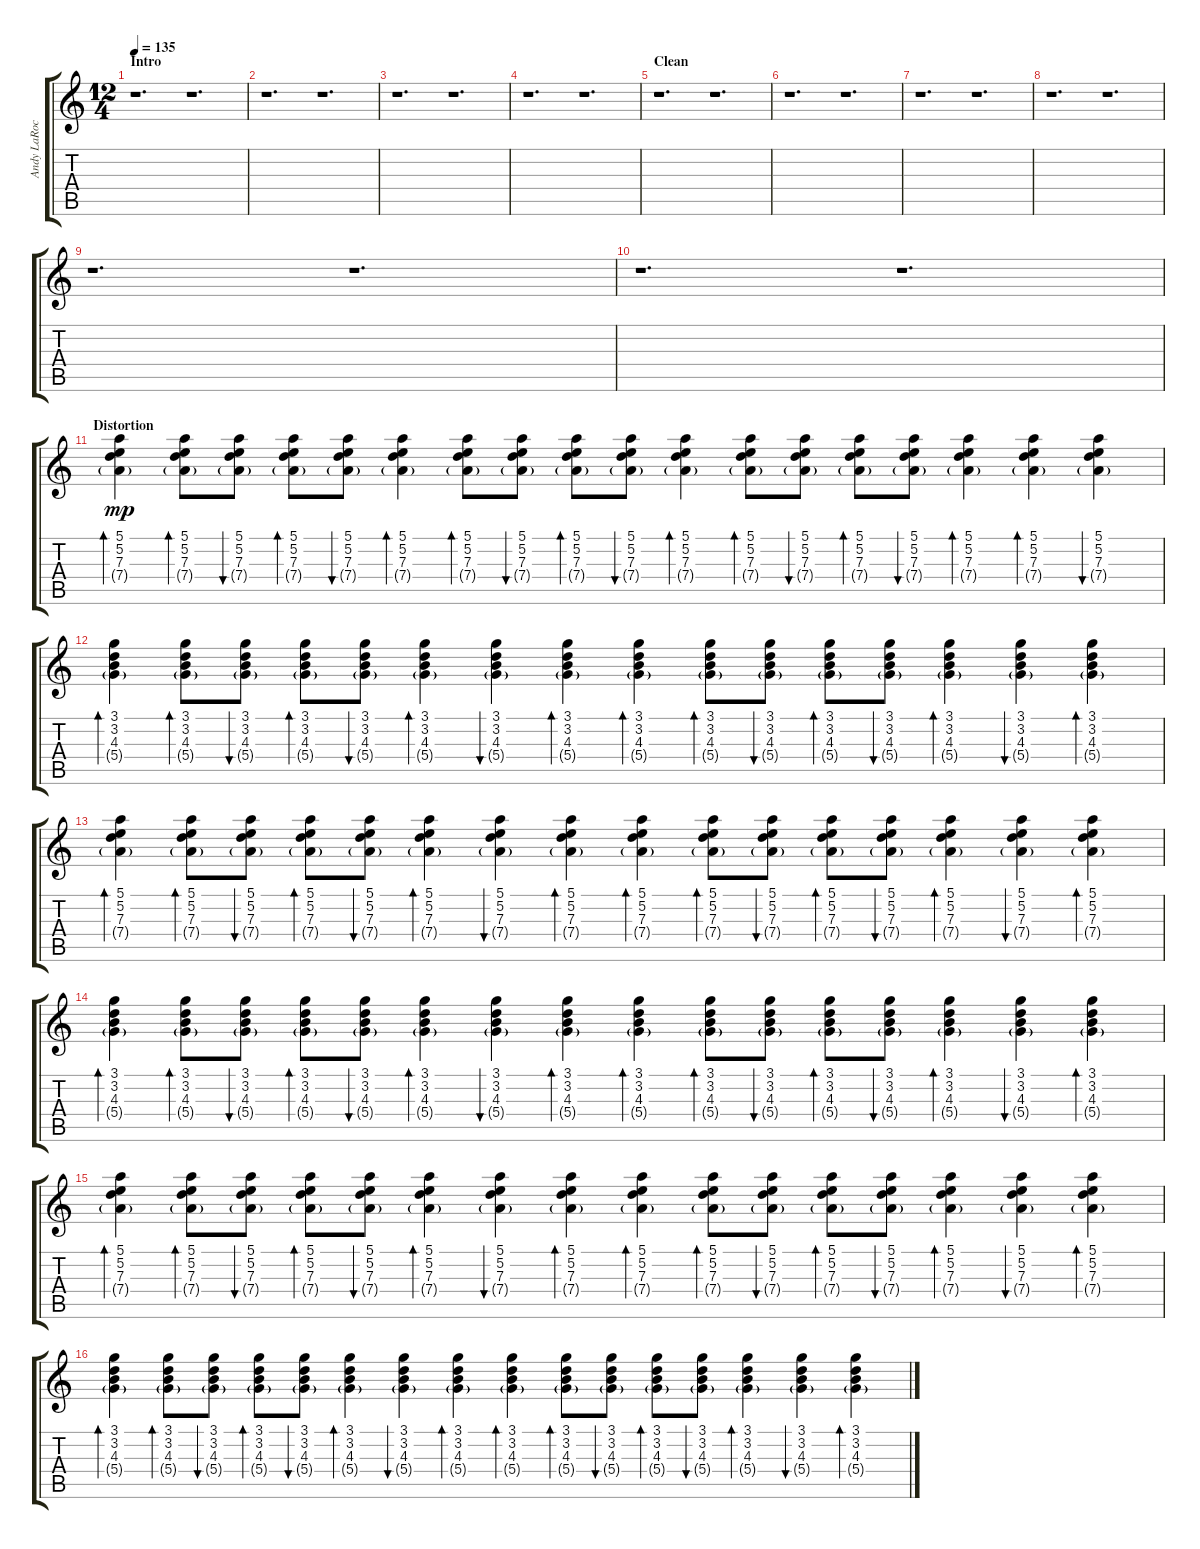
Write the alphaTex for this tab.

\track ("Andy LaRocque" "Andy LaRoc") {instrument acousticguitarsteel}
\staff {score tabs}
\tuning (E4 B3 G3 D3 A2 E2) {hide}
\ts (12 4)
\section ("" "Intro")
\tempo 135
\clef g2
\ks c
r.1{d dy mp instrument acousticguitarsteel} r.1{d} |
r.1{d} r.1{d} |
r.1{d} r.1{d} |
r.1{d} r.1{d} |
\section ("" "Clean")
r.1{d} r.1{d} |
r.1{d} r.1{d} |
r.1{d} r.1{d} |
r.1{d} r.1{d} |
r.1{d} r.1{d} |
r.1{d} r.1{d} |
\section ("" "Distortion")
(5.1 5.2 7.3 7.4{g}).4{bd 120} (5.1 5.2 7.3 7.4{g}).8{bd 120} (5.1 5.2 7.3 7.4{g}).8{bu 120} (5.1 5.2 7.3 7.4{g}).8{bd 120} (5.1 5.2 7.3 7.4{g}).8{bu 120} (5.1 5.2 7.3 7.4{g}).4{bd 120} (5.1 5.2 7.3 7.4{g}).8{bd 60} (5.1 5.2 7.3 7.4{g}).8{bu 60} (5.1 5.2 7.3 7.4{g}).8{bd 60} (5.1 5.2 7.3 7.4{g}).8{bu 60} (5.1 5.2 7.3 7.4{g}).4{bd 60} (5.1 5.2 7.3 7.4{g}).8{bd 60} (5.1 5.2 7.3 7.4{g}).8{bu 60} (5.1 5.2 7.3 7.4{g}).8{bd 60} (5.1 5.2 7.3 7.4{g}).8{bu 60} (5.1 5.2 7.3 7.4{g}).4{bd 60} (5.1 5.2 7.3 7.4{g}).4{bd 60} (5.1 5.2 7.3 7.4{g}).4{bu 60} |
(3.1 3.2 4.3 5.4{g}).4{bd 120} (3.1 3.2 4.3 5.4{g}).8{bd 120} (3.1 3.2 4.3 5.4{g}).8{bu 120} (3.1 3.2 4.3 5.4{g}).8{bd 120} (3.1 3.2 4.3 5.4{g}).8{bu 120} (3.1 3.2 4.3 5.4{g}).4{bd 120} (3.1 3.2 4.3 5.4{g}).4{bu 60} (3.1 3.2 4.3 5.4{g}).4{bd 60} (3.1 3.2 4.3 5.4{g}).4{bd 60} (3.1 3.2 4.3 5.4{g}).8{bd 60} (3.1 3.2 4.3 5.4{g}).8{bu 60} (3.1 3.2 4.3 5.4{g}).8{bd 60} (3.1 3.2 4.3 5.4{g}).8{bu 60} (3.1 3.2 4.3 5.4{g}).4{bd 60} (3.1 3.2 4.3 5.4{g}).4{bu 60} (3.1 3.2 4.3 5.4{g}).4{bd 60} |
(5.1 5.2 7.3 7.4{g}).4{bd 120} (5.1 5.2 7.3 7.4{g}).8{bd 120} (5.1 5.2 7.3 7.4{g}).8{bu 120} (5.1 5.2 7.3 7.4{g}).8{bd 120} (5.1 5.2 7.3 7.4{g}).8{bu 120} (5.1 5.2 7.3 7.4{g}).4{bd 120} (5.1 5.2 7.3 7.4{g}).4{bu 60} (5.1 5.2 7.3 7.4{g}).4{bd 60} (5.1 5.2 7.3 7.4{g}).4{bd 60} (5.1 5.2 7.3 7.4{g}).8{bd 60} (5.1 5.2 7.3 7.4{g}).8{bu 60} (5.1 5.2 7.3 7.4{g}).8{bd 60} (5.1 5.2 7.3 7.4{g}).8{bu 60} (5.1 5.2 7.3 7.4{g}).4{bd 60} (5.1 5.2 7.3 7.4{g}).4{bu 60} (5.1 5.2 7.3 7.4{g}).4{bd 60} |
(3.1 3.2 4.3 5.4{g}).4{bd 120} (3.1 3.2 4.3 5.4{g}).8{bd 120} (3.1 3.2 4.3 5.4{g}).8{bu 120} (3.1 3.2 4.3 5.4{g}).8{bd 120} (3.1 3.2 4.3 5.4{g}).8{bu 120} (3.1 3.2 4.3 5.4{g}).4{bd 120} (3.1 3.2 4.3 5.4{g}).4{bu 60} (3.1 3.2 4.3 5.4{g}).4{bd 60} (3.1 3.2 4.3 5.4{g}).4{bd 60} (3.1 3.2 4.3 5.4{g}).8{bd 60} (3.1 3.2 4.3 5.4{g}).8{bu 60} (3.1 3.2 4.3 5.4{g}).8{bd 60} (3.1 3.2 4.3 5.4{g}).8{bu 60} (3.1 3.2 4.3 5.4{g}).4{bd 60} (3.1 3.2 4.3 5.4{g}).4{bu 60} (3.1 3.2 4.3 5.4{g}).4{bd 60} |
(5.1 5.2 7.3 7.4{g}).4{bd 120} (5.1 5.2 7.3 7.4{g}).8{bd 120} (5.1 5.2 7.3 7.4{g}).8{bu 120} (5.1 5.2 7.3 7.4{g}).8{bd 120} (5.1 5.2 7.3 7.4{g}).8{bu 120} (5.1 5.2 7.3 7.4{g}).4{bd 120} (5.1 5.2 7.3 7.4{g}).4{bu 60} (5.1 5.2 7.3 7.4{g}).4{bd 60} (5.1 5.2 7.3 7.4{g}).4{bd 60} (5.1 5.2 7.3 7.4{g}).8{bd 60} (5.1 5.2 7.3 7.4{g}).8{bu 60} (5.1 5.2 7.3 7.4{g}).8{bd 60} (5.1 5.2 7.3 7.4{g}).8{bu 60} (5.1 5.2 7.3 7.4{g}).4{bd 60} (5.1 5.2 7.3 7.4{g}).4{bu 60} (5.1 5.2 7.3 7.4{g}).4{bd 60} |
(3.1 3.2 4.3 5.4{g}).4{bd 120} (3.1 3.2 4.3 5.4{g}).8{bd 120} (3.1 3.2 4.3 5.4{g}).8{bu 120} (3.1 3.2 4.3 5.4{g}).8{bd 120} (3.1 3.2 4.3 5.4{g}).8{bu 120} (3.1 3.2 4.3 5.4{g}).4{bd 120} (3.1 3.2 4.3 5.4{g}).4{bu 60} (3.1 3.2 4.3 5.4{g}).4{bd 60} (3.1 3.2 4.3 5.4{g}).4{bd 60} (3.1 3.2 4.3 5.4{g}).8{bd 60} (3.1 3.2 4.3 5.4{g}).8{bu 60} (3.1 3.2 4.3 5.4{g}).8{bd 60} (3.1 3.2 4.3 5.4{g}).8{bu 60} (3.1 3.2 4.3 5.4{g}).4{bd 60} (3.1 3.2 4.3 5.4{g}).4{bu 60} (3.1 3.2 4.3 5.4{g}).4{bd 60}
